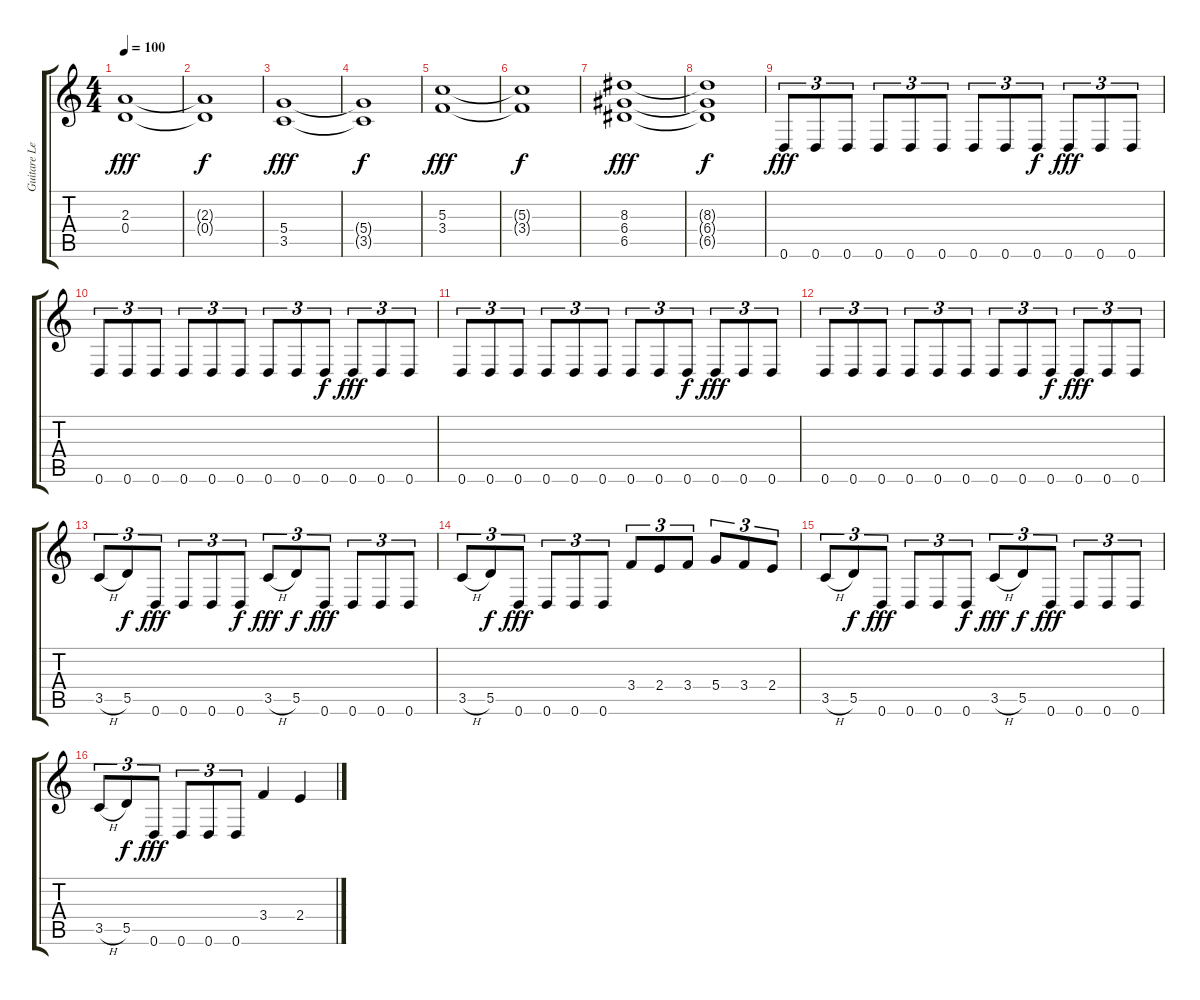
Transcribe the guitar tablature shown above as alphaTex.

\track ("Guitare Lead" "Guitare Le") {instrument distortionguitar}
\staff {score tabs}
\tuning (E4 B3 G3 D3 A2 D2) {hide}
\ts (4 4)
\tempo 100
\clef g2
\ks c
(2.3 0.4).1{dy fff} |
(2.3{t} 0.4{t}).1{dy f} |
(5.4 3.5).1{dy fff} |
(5.4{t} 3.5{t}).1{dy f} |
(5.3 3.4).1{dy fff} |
(5.3{t} 3.4{t}).1{dy f} |
(8.3 6.4 6.5).1{dy fff} |
(8.3{t} 6.4{t} 6.5{t}).1{dy f} |
0.6.8{tu (3 2) dy fff volume 16 balance 8 instrument distortionguitar} 0.6.8{tu (3 2)} 0.6.8{tu (3 2)} 0.6.8{tu (3 2)} 0.6.8{tu (3 2)} 0.6.8{tu (3 2)} 0.6.8{tu (3 2)} 0.6.8{tu (3 2)} 0.6.8{tu (3 2) dy f} 0.6.8{tu (3 2) dy fff} 0.6.8{tu (3 2)} 0.6.8{tu (3 2)} |
0.6.8{tu (3 2)} 0.6.8{tu (3 2)} 0.6.8{tu (3 2)} 0.6.8{tu (3 2)} 0.6.8{tu (3 2)} 0.6.8{tu (3 2)} 0.6.8{tu (3 2)} 0.6.8{tu (3 2)} 0.6.8{tu (3 2) dy f} 0.6.8{tu (3 2) dy fff} 0.6.8{tu (3 2)} 0.6.8{tu (3 2)} |
0.6.8{tu (3 2)} 0.6.8{tu (3 2)} 0.6.8{tu (3 2)} 0.6.8{tu (3 2)} 0.6.8{tu (3 2)} 0.6.8{tu (3 2)} 0.6.8{tu (3 2)} 0.6.8{tu (3 2)} 0.6.8{tu (3 2) dy f} 0.6.8{tu (3 2) dy fff} 0.6.8{tu (3 2)} 0.6.8{tu (3 2)} |
0.6.8{tu (3 2)} 0.6.8{tu (3 2)} 0.6.8{tu (3 2)} 0.6.8{tu (3 2)} 0.6.8{tu (3 2)} 0.6.8{tu (3 2)} 0.6.8{tu (3 2)} 0.6.8{tu (3 2)} 0.6.8{tu (3 2) dy f} 0.6.8{tu (3 2) dy fff} 0.6.8{tu (3 2)} 0.6.8{tu (3 2)} |
3.5{h}.8{tu (3 2)} 5.5.8{tu (3 2) dy f} 0.6.8{tu (3 2) dy fff} 0.6.8{tu (3 2)} 0.6.8{tu (3 2)} 0.6.8{tu (3 2) dy f} 3.5{h}.8{tu (3 2) dy fff} 5.5.8{tu (3 2) dy f} 0.6.8{tu (3 2) dy fff} 0.6.8{tu (3 2)} 0.6.8{tu (3 2)} 0.6.8{tu (3 2)} |
3.5{h}.8{tu (3 2)} 5.5.8{tu (3 2) dy f} 0.6.8{tu (3 2) dy fff} 0.6.8{tu (3 2)} 0.6.8{tu (3 2)} 0.6.8{tu (3 2)} 3.4.8{tu (3 2)} 2.4.8{tu (3 2)} 3.4.8{tu (3 2)} 5.4.8{tu (3 2)} 3.4.8{tu (3 2)} 2.4.8{tu (3 2)} |
3.5{h}.8{tu (3 2)} 5.5.8{tu (3 2) dy f} 0.6.8{tu (3 2) dy fff} 0.6.8{tu (3 2)} 0.6.8{tu (3 2)} 0.6.8{tu (3 2) dy f} 3.5{h}.8{tu (3 2) dy fff} 5.5.8{tu (3 2) dy f} 0.6.8{tu (3 2) dy fff} 0.6.8{tu (3 2)} 0.6.8{tu (3 2)} 0.6.8{tu (3 2)} |
3.5{h}.8{tu (3 2)} 5.5.8{tu (3 2) dy f} 0.6.8{tu (3 2) dy fff} 0.6.8{tu (3 2)} 0.6.8{tu (3 2)} 0.6.8{tu (3 2)} 3.4.4 2.4.4
